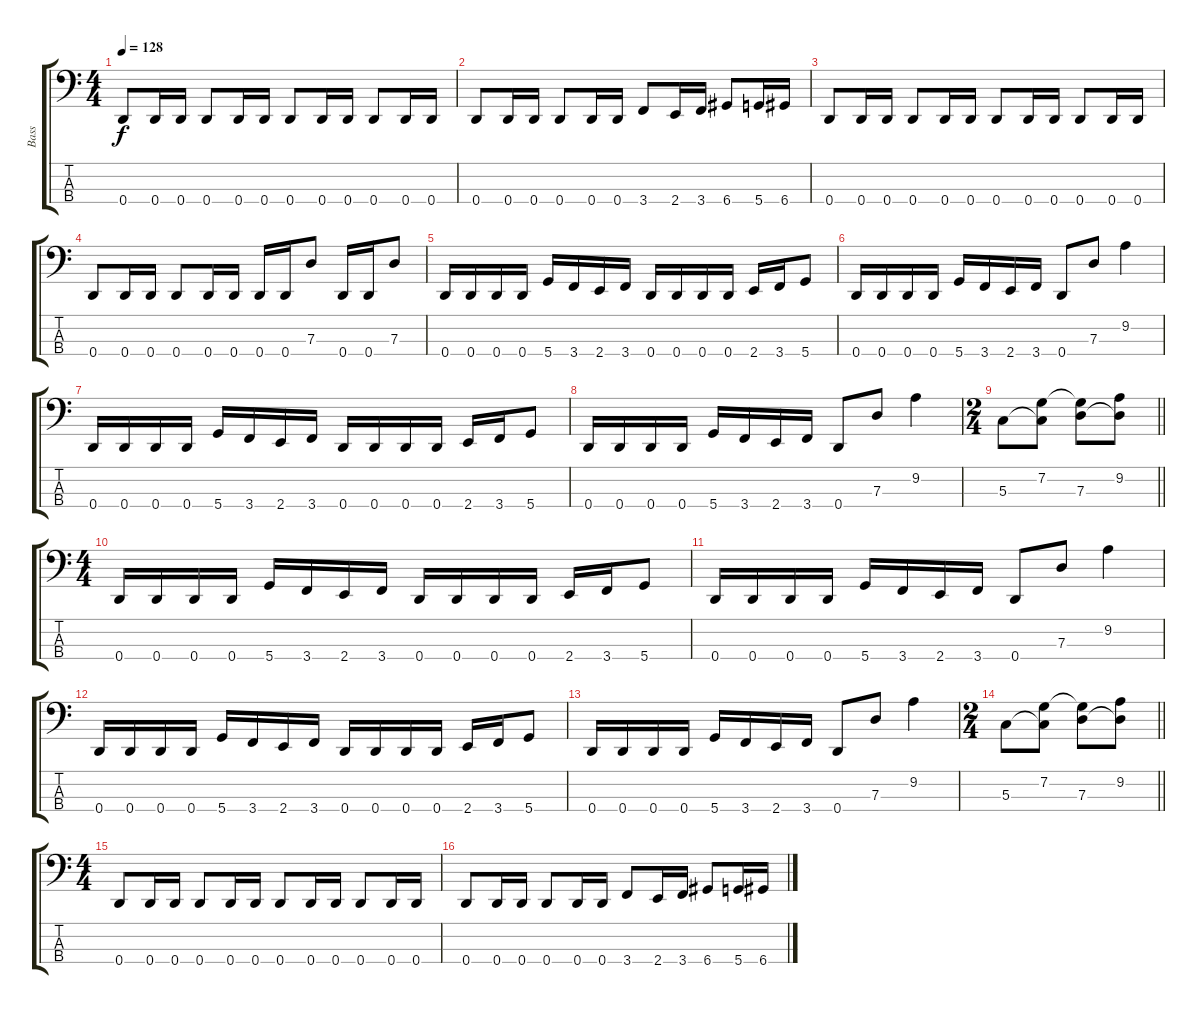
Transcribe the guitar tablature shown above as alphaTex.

\track ("Bass" "Bass") {instrument electricbasspick}
\staff {score tabs}
\tuning (F2 C2 G1 D1) {hide}
\ts (4 4)
\tempo 128
\clef f4
\ks c
0.4.8{dy f} 0.4.16 0.4.16 0.4.8 0.4.16 0.4.16 0.4.8 0.4.16 0.4.16 0.4.8 0.4.16 0.4.16 |
0.4.8 0.4.16 0.4.16 0.4.8 0.4.16 0.4.16 3.4.8 2.4.16 3.4.16 6.4.8 5.4.16 6.4.16 |
0.4.8 0.4.16 0.4.16 0.4.8 0.4.16 0.4.16 0.4.8 0.4.16 0.4.16 0.4.8 0.4.16 0.4.16 |
0.4.8 0.4.16 0.4.16 0.4.8 0.4.16 0.4.16 0.4.16 0.4.16 7.3.8 0.4.16 0.4.16 7.3.8 |
0.4.16 0.4.16 0.4.16 0.4.16 5.4.16 3.4.16 2.4.16 3.4.16 0.4.16 0.4.16 0.4.16 0.4.16 2.4.16 3.4.16 5.4.8 |
0.4.16 0.4.16 0.4.16 0.4.16 5.4.16 3.4.16 2.4.16 3.4.16 0.4.8 7.3.8 9.2.4 |
0.4.16 0.4.16 0.4.16 0.4.16 5.4.16 3.4.16 2.4.16 3.4.16 0.4.16 0.4.16 0.4.16 0.4.16 2.4.16 3.4.16 5.4.8 |
0.4.16 0.4.16 0.4.16 0.4.16 5.4.16 3.4.16 2.4.16 3.4.16 0.4.8 7.3.8 9.2.4 |
\ts (2 4)
\barLineRight lightlight
5.3.8 (7.2 5.3{t}).8 (7.2{t} 7.3).8 (9.2 7.3{t}).8 |
\ts (4 4)
0.4.16 0.4.16 0.4.16 0.4.16 5.4.16 3.4.16 2.4.16 3.4.16 0.4.16 0.4.16 0.4.16 0.4.16 2.4.16 3.4.16 5.4.8 |
0.4.16 0.4.16 0.4.16 0.4.16 5.4.16 3.4.16 2.4.16 3.4.16 0.4.8 7.3.8 9.2.4 |
0.4.16 0.4.16 0.4.16 0.4.16 5.4.16 3.4.16 2.4.16 3.4.16 0.4.16 0.4.16 0.4.16 0.4.16 2.4.16 3.4.16 5.4.8 |
0.4.16 0.4.16 0.4.16 0.4.16 5.4.16 3.4.16 2.4.16 3.4.16 0.4.8 7.3.8 9.2.4 |
\ts (2 4)
\barLineRight lightlight
5.3.8 (7.2 5.3{t}).8 (7.2{t} 7.3).8 (9.2 7.3{t}).8 |
\ts (4 4)
0.4.8 0.4.16 0.4.16 0.4.8 0.4.16 0.4.16 0.4.8 0.4.16 0.4.16 0.4.8 0.4.16 0.4.16 |
0.4.8 0.4.16 0.4.16 0.4.8 0.4.16 0.4.16 3.4.8 2.4.16 3.4.16 6.4.8 5.4.16 6.4.16
